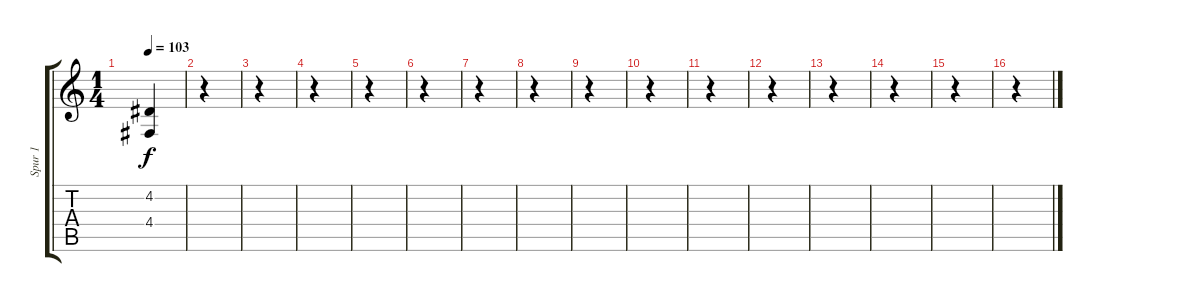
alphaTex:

\track ("Spur 1" "Spur 1") {instrument choiraahs}
\staff {score tabs}
\tuning (E4 B3 G3 D3 A2 E2) {hide}
\ts (1 4)
\tempo 103
\clef g2
\ks c
(4.2 4.4).4{dy f} |
r.4 |
r.4 |
r.4 |
r.4 |
r.4 |
r.4 |
r.4 |
r.4 |
r.4 |
r.4 |
r.4 |
r.4 |
r.4 |
r.4 |
r.4
